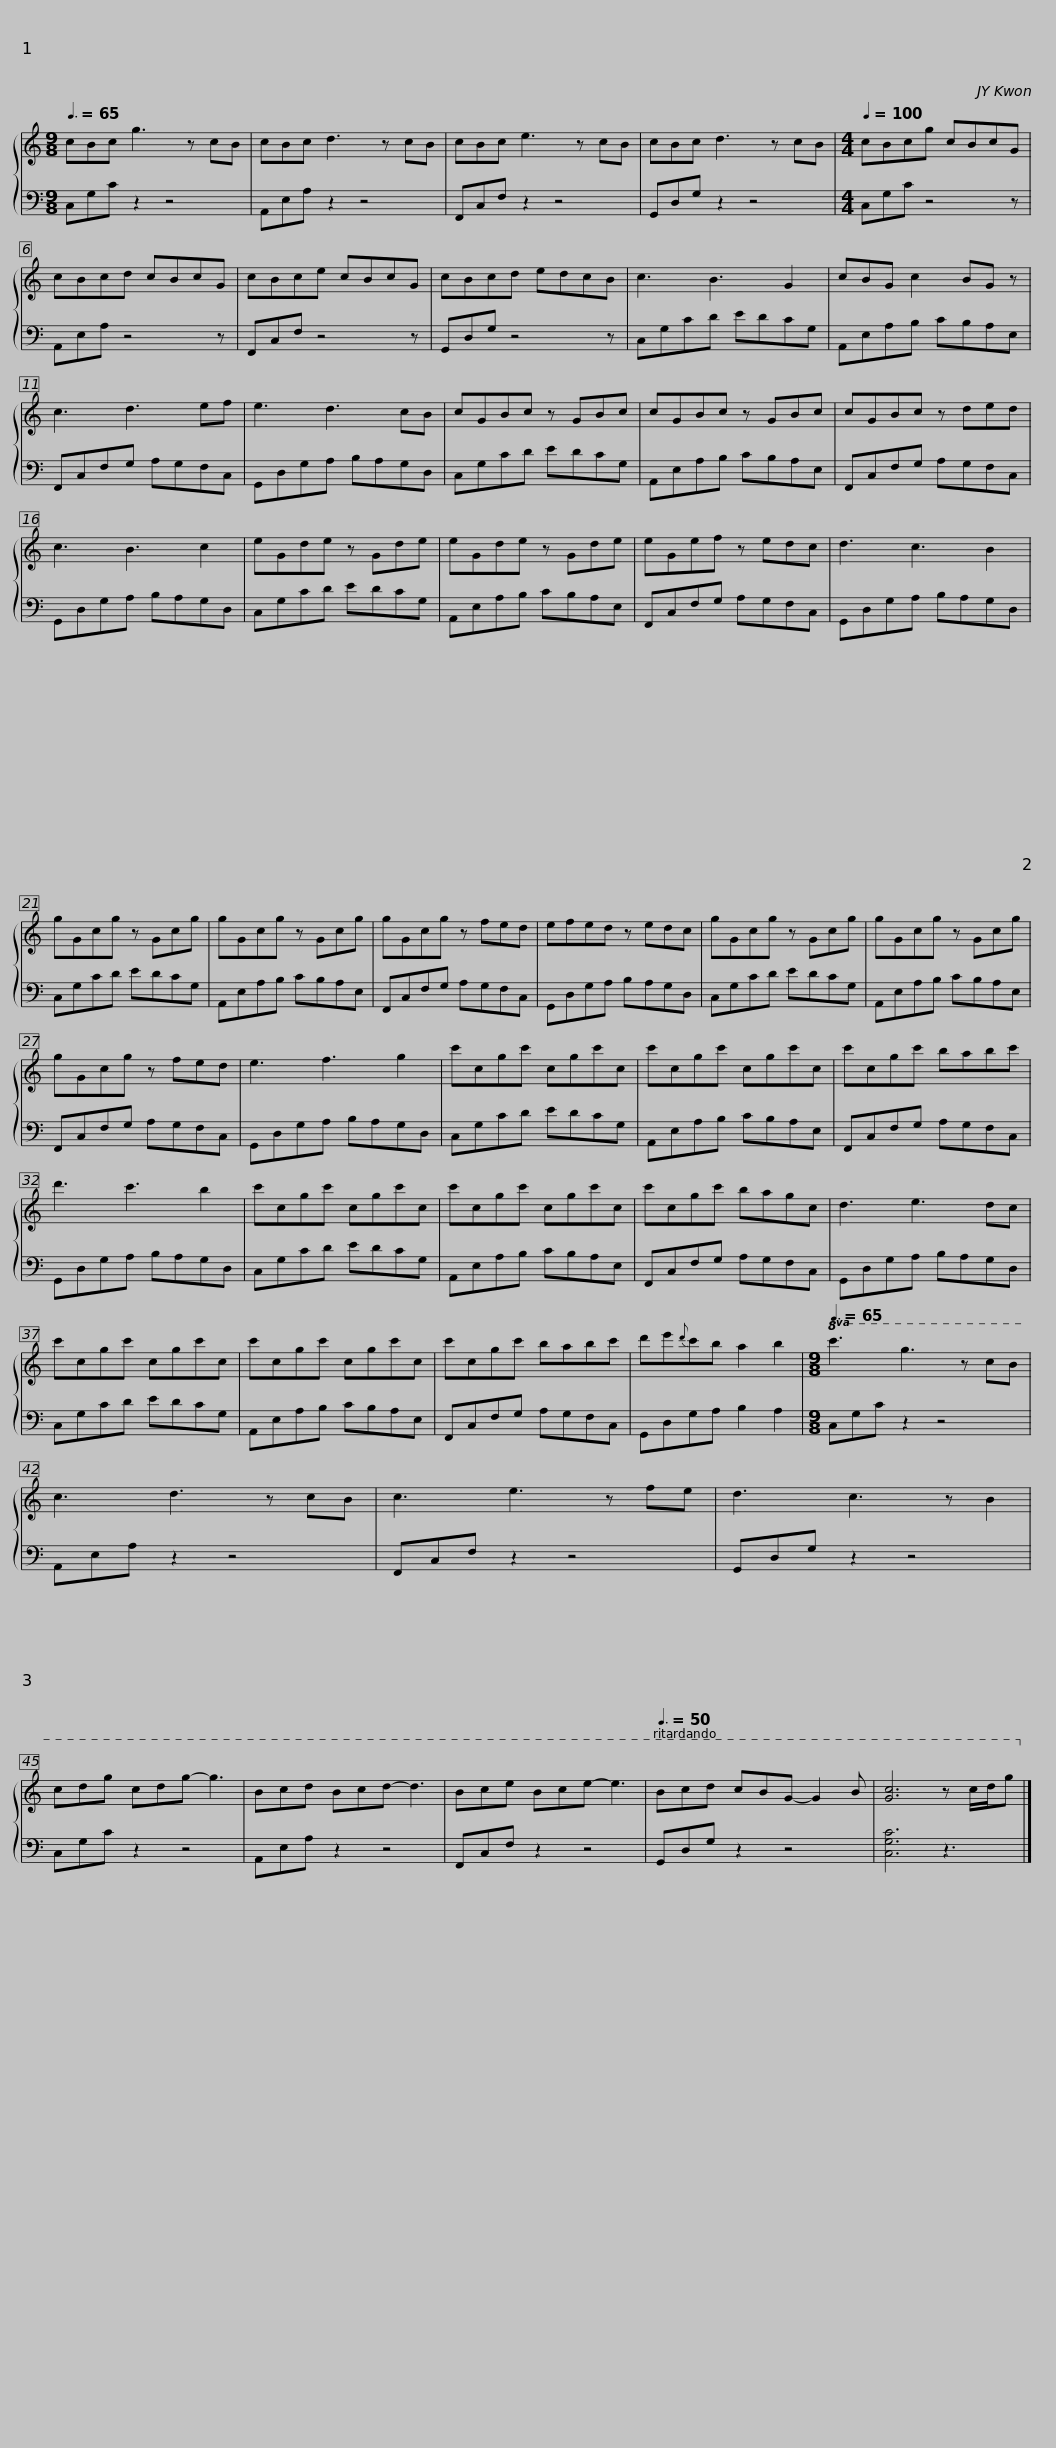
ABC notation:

X:1
%%score { 1 | 2 }
L:1/8
Q:3/8=65
M:9/8
I:linebreak $
K:C
V:1 treble
V:2 bass
V:1
 cBc g3 z cB | cBc d3 z cB | cBc e3 z cB | cBc d3 z cB |$[M:4/4][Q:1/4=100] cBcg cBcG | %5
 cBcd cBcG | cBce cBcG | cBcd edcB |$ c3 B3 G2 | cBG c2 BG z | %10
 c3 d3 ef | e3 d3 cB |$ cGBc z GBc | cGBc z GBc | cGBc z ded | %15
 c3 B3 c2 |$ eGde z Gde | eGde z Gde | eGef z edc | d3 c3 B2 |$ %20
 gGcg z Gcg | gGcg z Gcg | gGcg z fed | efed z edc |$ gGcg z Gcg | %25
 gGcg z Gcg | gGcg z fed | e3 f3 g2 |$ c'cgc' cgc'c | c'cgc' cgc'c | %30
 c'cgc' babc' | d'3 c'3 b2 |$ c'cgc' cgc'c | c'cgc' cgc'c | c'cgc' bagc | %35
 d3 e3 dc |$ c'cgc' cgc'c | c'cgc' cgc'c | c'cgc' babc' | d'e'{d'}c'b a2 b2 |$ %40
[M:9/8][Q:3/8=65]!8va(! c'3 g'3 z c'b | c'3 d'3 z c'b | c'3 e'3 z f'e' | d'3 c'3 z b2 |$ c'd'g' c'd'g'- g'3 | %45
 bc'd' bc'd'- d'3 | bc'e' bc'e'- e'3 |[Q:3/8=50] bc'd' c'bg- g2 b |$ [gc']6 z c'/d'/g'!8va)! |] %49
V:2
 C,G,C z2 z4 | A,,E,A, z2 z4 | F,,C,F, z2 z4 | G,,D,G, z2 z4 |$[M:4/4] C,G,C z4 z | %5
 A,,E,A, z4 z | F,,C,F, z4 z | G,,D,G, z4 z |$ C,G,CD EDCG, | A,,E,A,B, CB,A,E, | %10
 F,,C,F,G, A,G,F,C, | G,,D,G,A, B,A,G,D, |$ C,G,CD EDCG, | A,,E,A,B, CB,A,E, | F,,C,F,G, A,G,F,C, | %15
 G,,D,G,A, B,A,G,D, |$ C,G,CD EDCG, | A,,E,A,B, CB,A,E, | F,,C,F,G, A,G,F,C, | G,,D,G,A, B,A,G,D, |$ %20
 C,G,CD EDCG, | A,,E,A,B, CB,A,E, | F,,C,F,G, A,G,F,C, | G,,D,G,A, B,A,G,D, |$ C,G,CD EDCG, | %25
 A,,E,A,B, CB,A,E, | F,,C,F,G, A,G,F,C, | G,,D,G,A, B,A,G,D, |$ C,G,CD EDCG, | A,,E,A,B, CB,A,E, | %30
 F,,C,F,G, A,G,F,C, | G,,D,G,A, B,A,G,D, |$ C,G,CD EDCG, | A,,E,A,B, CB,A,E, | F,,C,F,G, A,G,F,C, | %35
 G,,D,G,A, B,A,G,D, |$ C,G,CD EDCG, | A,,E,A,B, CB,A,E, | F,,C,F,G, A,G,F,C, | G,,D,G,A, B,2 A,2 |$ %40
[M:9/8] C,G,C z2 z4 | A,,E,A, z2 z4 | F,,C,F, z2 z4 | G,,D,G, z2 z4 |$ C,G,C z2 z4 | %45
 A,,E,A, z2 z4 | F,,C,F, z2 z4 | G,,D,G, z2 z4 |$ [C,G,C]6 z3 |] %49
